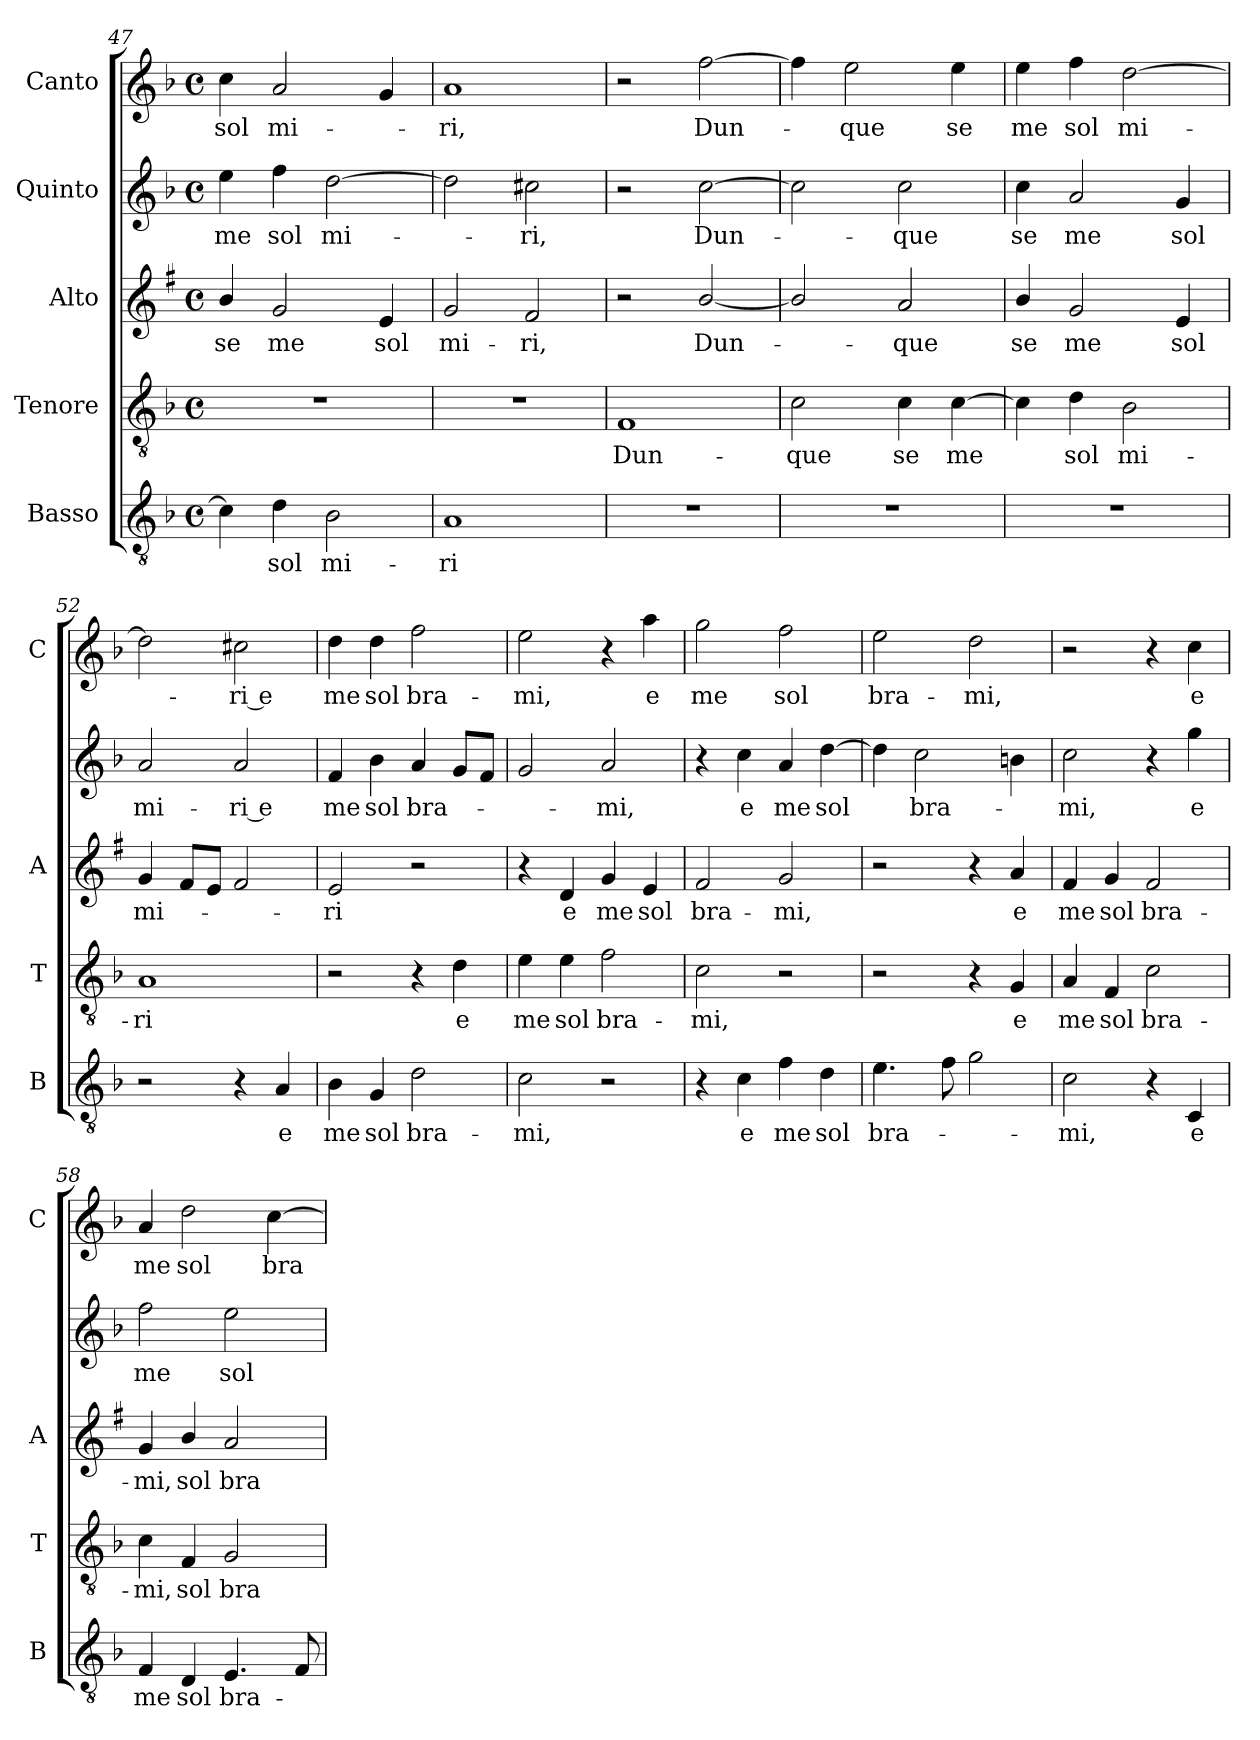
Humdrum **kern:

**kern	**text	**kern	**text	**kern	**text	**kern	**text	**kern	**text
*part5	*part5	*part4	*part4	*part3	*part3	*part2	*part2	*part1	*part1
*staff5	*staff5	*staff4	*staff4	*staff3	*staff3	*staff2	*staff2	*staff1	*staff1
*I"Basso	*	*I"Tenore	*	*I"Alto	*	*I"Quinto	*	*I"Canto	*
*I'B	*	*I'T	*	*I'A	*	*	*	*I'C	*
*clefGv2	*	*clefGv2	*	*clefG2	*	*clefG2	*	*clefG2	*
*	*	*	*	*ITrd1c2	*	*	*	*	*
*k[b-]	*	*k[b-]	*	*k[b-]	*	*k[b-]	*	*k[b-]	*
*F:	*	*F:	*	*F:	*	*F:	*	*F:	*
*M4/4	*	*M4/4	*	*M4/4	*	*M4/4	*	*M4/4	*
*met(c)	*	*met(c)	*	*met(c)	*	*met(c)	*	*met(c)	*
=47	=47	=47	=47	=47	=47	=47	=47	=47	=47
!	!	!	!	!	!LO:LY:b	!	!LO:LY:b	!	!LO:LY:b
4c\]	.	1r	.	4a/	se	4ee\	me	4cc\	sol
!	!LO:LY:b	!	!	!	!LO:LY:b	!	!LO:LY:b	!	!LO:LY:b
4d\	sol	.	.	2f/	me	4ff\	sol	2a/	mi-
!	!LO:LY:b	!	!	!	!	!	!LO:LY:b	!	!
2B-\	mi-	.	.	.	.	[2dd\	mi-	.	.
!	!	!	!	!	!LO:LY:b	!	!	!	!
.	.	.	.	4d/	sol	.	.	4g/	.
=48	=48	=48	=48	=48	=48	=48	=48	=48	=48
!	!LO:LY:b	!	!	!	!LO:LY:b	!	!	!	!LO:LY:b
1A	-ri	1r	.	2f/	mi-	2dd\]	.	1a	-ri,
!	!	!	!	!	!LO:LY:b	!	!LO:LY:b	!	!
.	.	.	.	2e/	-ri,	2cc#X\	-ri,	.	.
=49	=49	=49	=49	=49	=49	=49	=49	=49	=49
!	!	!	!LO:LY:b	!	!	!	!	!	!
1r	.	1F	Dun-	2r	.	2r	.	2r	.
!	!	!	!	!	!LO:LY:b	!	!LO:LY:b	!	!LO:LY:b
.	.	.	.	[2a/	Dun-	[2cc\	Dun-	[2ff\	Dun-
=50	=50	=50	=50	=50	=50	=50	=50	=50	=50
!	!	!	!LO:LY:b	!	!	!	!	!	!
1r	.	2c\	-que	2a/]	.	2cc\]	.	4ff\]	.
!	!	!	!	!	!	!	!	!	!LO:LY:b
.	.	.	.	.	.	.	.	2ee\	-que
!	!	!	!LO:LY:b	!	!LO:LY:b	!	!LO:LY:b	!	!
.	.	4c\	se	2g/	-que	2cc\	-que	.	.
!	!	!	!LO:LY:b	!	!	!	!	!	!LO:LY:b
.	.	[4c\	me	.	.	.	.	4ee\	se
=51	=51	=51	=51	=51	=51	=51	=51	=51	=51
!	!	!	!	!	!LO:LY:b	!	!LO:LY:b	!	!LO:LY:b
1r	.	4c\]	.	4a/	se	4cc\	se	4ee\	me
!	!	!	!LO:LY:b	!	!LO:LY:b	!	!LO:LY:b	!	!LO:LY:b
.	.	4d\	sol	2f/	me	2a/	me	4ff\	sol
!	!	!	!LO:LY:b	!	!	!	!	!	!LO:LY:b
.	.	2B-\	mi-	.	.	.	.	[2dd\	mi-
!	!	!	!	!	!LO:LY:b	!	!LO:LY:b	!	!
.	.	.	.	4d/	sol	4g/	sol	.	.
=52	=52	=52	=52	=52	=52	=52	=52	=52	=52
!	!	!	!LO:LY:b	!	!LO:LY:b	!	!LO:LY:b	!	!
2r	.	1A	-ri	4f/	mi-	2a/	mi-	2dd\]	.
.	.	.	.	8e/L	.	.	.	.	.
.	.	.	.	8d/J	.	.	.	.	.
!	!	!	!	!	!	!	!LO:LY:b	!	!LO:LY:b
4r	.	.	.	2e/	.	2a/	-ri e	2cc#X\	-ri e
!	!LO:LY:b	!	!	!	!	!	!	!	!
4A/	e	.	.	.	.	.	.	.	.
!!LO:LB:g=z
=53	=53	=53	=53	=53	=53	=53	=53	=53	=53
!	!LO:LY:b	!	!	!	!LO:LY:b	!	!LO:LY:b	!	!LO:LY:b
4B-\	me	2r	.	2d/	-ri	4f/	me	4dd\	me
!	!LO:LY:b	!	!	!	!	!	!LO:LY:b	!	!LO:LY:b
4G/	sol	.	.	.	.	4b-\	sol	4dd\	sol
!	!LO:LY:b	!	!	!	!	!	!LO:LY:b	!	!LO:LY:b
2d\	bra-	4r	.	2r	.	4a/	bra-	2ff\	bra-
!	!	!	!LO:LY:b	!	!	!	!	!	!
.	.	4d\	e	.	.	8g/L	.	.	.
.	.	.	.	.	.	8f/J	.	.	.
=54	=54	=54	=54	=54	=54	=54	=54	=54	=54
!	!LO:LY:b	!	!LO:LY:b	!	!	!	!	!	!LO:LY:b
2c\	-mi,	4e\	me	4r	.	2g/	.	2ee\	-mi,
!	!	!	!LO:LY:b	!	!LO:LY:b	!	!	!	!
.	.	4e\	sol	4c/	e	.	.	.	.
!	!	!	!LO:LY:b	!	!LO:LY:b	!	!LO:LY:b	!	!
2r	.	2f\	bra-	4f/	me	2a/	-mi,	4r	.
!	!	!	!	!	!LO:LY:b	!	!	!	!LO:LY:b
.	.	.	.	4d/	sol	.	.	4aa\	e
=55	=55	=55	=55	=55	=55	=55	=55	=55	=55
!	!	!	!LO:LY:b	!	!LO:LY:b	!	!	!	!LO:LY:b
4r	.	2c\	-mi,	2e/	bra-	4r	.	2gg\	me
!	!LO:LY:b	!	!	!	!	!	!LO:LY:b	!	!
4c\	e	.	.	.	.	4cc\	e	.	.
!	!LO:LY:b	!	!	!	!LO:LY:b	!	!LO:LY:b	!	!LO:LY:b
4f\	me	2r	.	2f/	-mi,	4a/	me	2ff\	sol
!	!LO:LY:b	!	!	!	!	!	!LO:LY:b	!	!
4d\	sol	.	.	.	.	[4dd\	sol	.	.
=56	=56	=56	=56	=56	=56	=56	=56	=56	=56
!	!LO:LY:b	!	!	!	!	!	!	!	!LO:LY:b
4.e\	bra-	2r	.	2r	.	4dd\]	.	2ee\	bra-
!	!	!	!	!	!	!	!LO:LY:b	!	!
.	.	.	.	.	.	2cc\	bra-	.	.
8f\	.	.	.	.	.	.	.	.	.
!	!	!	!	!	!	!	!	!	!LO:LY:b
2g\	.	4r	.	4r	.	.	.	2dd\	-mi,
!	!	!	!LO:LY:b	!	!LO:LY:b	!	!	!	!
.	.	4G/	e	4g/	e	4bn\	.	.	.
=57	=57	=57	=57	=57	=57	=57	=57	=57	=57
!	!LO:LY:b	!	!LO:LY:b	!	!LO:LY:b	!	!LO:LY:b	!	!
2c\	-mi,	4A/	me	4e/	me	2cc\	-mi,	2r	.
!	!	!	!LO:LY:b	!	!LO:LY:b	!	!	!	!
.	.	4F/	sol	4f/	sol	.	.	.	.
!	!	!	!LO:LY:b	!	!LO:LY:b	!	!	!	!
4r	.	2c\	bra-	2e/	bra-	4r	.	4r	.
!	!LO:LY:b	!	!	!	!	!	!LO:LY:b	!	!LO:LY:b
4C/	e	.	.	.	.	4gg\	e	4cc\	e
=58	=58	=58	=58	=58	=58	=58	=58	=58	=58
!	!LO:LY:b	!	!LO:LY:b	!	!LO:LY:b	!	!LO:LY:b	!	!LO:LY:b
4F/	me	4c\	-mi,	4f/	-mi,	2ff\	me	4a/	me
!	!LO:LY:b	!	!LO:LY:b	!	!LO:LY:b	!	!	!	!LO:LY:b
4D/	sol	4F/	sol	4a/	sol	.	.	2dd\	sol
!	!LO:LY:b	!	!LO:LY:b	!	!LO:LY:b	!	!LO:LY:b	!	!
4.E/	bra-	2G/	bra-	2g/	bra-	2ee\	sol	.	.
!	!	!	!	!	!	!	!	!	!LO:LY:b
.	.	.	.	.	.	.	.	[4cc\	bra-
8F/	.	.	.	.	.	.	.	.	.
=	=	=	=	=	=	=	=	=	=
*-	*-	*-	*-	*-	*-	*-	*-	*-	*-
